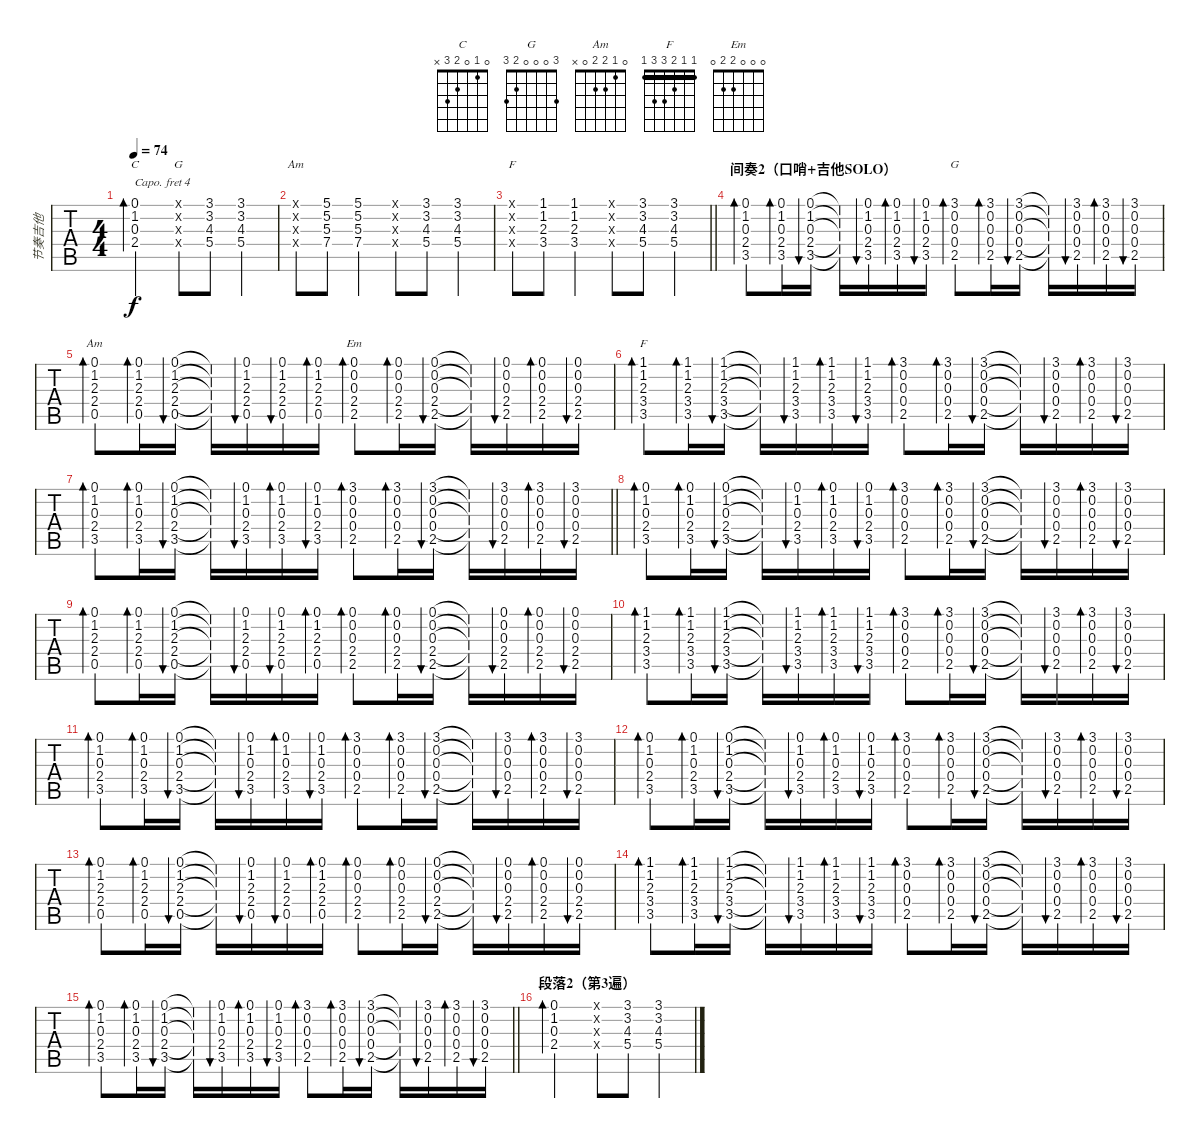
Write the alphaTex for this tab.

\track ("节奏吉他" "节奏吉他") {instrument electricguitarmuted}
\staff {tabs}
\capo 4
\tuning (E4 B3 G3 D3 A2 E2) {hide}
\chord ("C" 0 1 0 2 3 x)
\chord ("G" 3 3 4 5 x x) {barre 3}
\chord ("Am" 5 5 5 7 0 x) {firstfret 5 barre 5}
\chord ("F" 1 1 2 3 x x) {barre 1}
\chord ("G" 3 0 0 0 2 3)
\chord ("Am" 0 1 2 2 0 x)
\chord ("Em" 0 0 0 2 2 0)
\chord ("F" 1 1 2 3 3 1) {barre 1}
\ts (4 4)
\tempo 74
\clef g2
\ks c
(0.1 1.2 0.3 2.4).2{bd 120 ch "C" dy f} (0.1{x} 0.2{x} 0.3{x} 0.4{x}).8{ch "G"} (3.1 3.2 4.3 5.4).8 (3.1 3.2 4.3 5.4).4 |
(0.1{x} 0.2{x} 0.3{x} 0.4{x}).8{ch "Am"} (5.1 5.2 5.3 7.4).8 (5.1 5.2 5.3 7.4).4 (0.1{x} 0.2{x} 0.3{x} 0.4{x}).8 (3.1 3.2 4.3 5.4).8 (3.1 3.2 4.3 5.4).4 |
\barLineRight lightlight
(0.1{x} 0.2{x} 0.3{x} 0.4{x}).8{ch "F"} (1.1 1.2 2.3 3.4).8 (1.1 1.2 2.3 3.4).4 (0.1{x} 0.2{x} 0.3{x} 0.4{x}).8 (3.1 3.2 4.3 5.4).8 (3.1 3.2 4.3 5.4).4 |
\section ("" "间奏2（口哨+吉他SOLO）")
(0.1 1.2 0.3 2.4 3.5).8{bd 60} (0.1 1.2 0.3 2.4 3.5).16{bd 60} (0.1 1.2 0.3 2.4 3.5).16{bu 60} (0.1{t} 1.2{t} 0.3{t} 2.4{t} 3.5{t}).16 (0.1 1.2 0.3 2.4 3.5).16{bu 60} (0.1 1.2 0.3 2.4 3.5).16{bd 60} (0.1 1.2 0.3 2.4 3.5).16{bu 60} (3.1 0.2 0.3 0.4 2.5).8{bd 60 ch "G"} (3.1 0.2 0.3 0.4 2.5).16{bd 60} (3.1 0.2 0.3 0.4 2.5).16{bu 60} (3.1{t} 0.2{t} 0.3{t} 0.4{t} 2.5{t}).16 (3.1 0.2 0.3 0.4 2.5).16{bu 60} (3.1 0.2 0.3 0.4 2.5).16{bd 60} (3.1 0.2 0.3 0.4 2.5).16{bu 60} |
(0.1 1.2 2.3 2.4 0.5).8{bd 60 ch "Am"} (0.1 1.2 2.3 2.4 0.5).16{bd 60} (0.1 1.2 2.3 2.4 0.5).16{bu 60} (0.1{t} 1.2{t} 2.3{t} 2.4{t} 0.5{t}).16 (0.1 1.2 2.3 2.4 0.5).16{bu 60} (0.1 1.2 2.3 2.4 0.5).16{bu 60} (0.1 1.2 2.3 2.4 0.5).16{bd 60} (0.1 0.2 0.3 2.4 2.5).8{bd 60 ch "Em"} (0.1 0.2 0.3 2.4 2.5).16{bd 60} (0.1 0.2 0.3 2.4 2.5).16{bu 60} (0.1{t} 0.2{t} 0.3{t} 2.4{t} 2.5{t}).16 (0.1 0.2 0.3 2.4 2.5).16{bu 60} (0.1 0.2 0.3 2.4 2.5).16{bd 60} (0.1 0.2 0.3 2.4 2.5).16{bu 60} |
(1.1 1.2 2.3 3.4 3.5).8{bd 60 ch "F"} (1.1 1.2 2.3 3.4 3.5).16{bd 60} (1.1 1.2 2.3 3.4 3.5).16{bu 60} (1.1{t} 1.2{t} 2.3{t} 3.4{t} 3.5{t}).16 (1.1 1.2 2.3 3.4 3.5).16{bu 60} (1.1 1.2 2.3 3.4 3.5).16{bd 60} (1.1 1.2 2.3 3.4 3.5).16{bu 60} (3.1 0.2 0.3 0.4 2.5).8{bd 60} (3.1 0.2 0.3 0.4 2.5).16{bd 60} (3.1 0.2 0.3 0.4 2.5).16{bu 60} (3.1{t} 0.2{t} 0.3{t} 0.4{t} 2.5{t}).16 (3.1 0.2 0.3 0.4 2.5).16{bu 60} (3.1 0.2 0.3 0.4 2.5).16{bd 60} (3.1 0.2 0.3 0.4 2.5).16{bu 60} |
\barLineRight lightlight
(0.1 1.2 0.3 2.4 3.5).8{bd 60} (0.1 1.2 0.3 2.4 3.5).16{bd 60} (0.1 1.2 0.3 2.4 3.5).16{bu 60} (0.1{t} 1.2{t} 0.3{t} 2.4{t} 3.5{t}).16 (0.1 1.2 0.3 2.4 3.5).16{bu 60} (0.1 1.2 0.3 2.4 3.5).16{bd 60} (0.1 1.2 0.3 2.4 3.5).16{bu 60} (3.1 0.2 0.3 0.4 2.5).8{bd 60} (3.1 0.2 0.3 0.4 2.5).16{bd 60} (3.1 0.2 0.3 0.4 2.5).16{bu 60} (3.1{t} 0.2{t} 0.3{t} 0.4{t} 2.5{t}).16 (3.1 0.2 0.3 0.4 2.5).16{bu 60} (3.1 0.2 0.3 0.4 2.5).16{bd 60} (3.1 0.2 0.3 0.4 2.5).16{bu 60} |
(0.1 1.2 0.3 2.4 3.5).8{bd 60} (0.1 1.2 0.3 2.4 3.5).16{bd 60} (0.1 1.2 0.3 2.4 3.5).16{bu 60} (0.1{t} 1.2{t} 0.3{t} 2.4{t} 3.5{t}).16 (0.1 1.2 0.3 2.4 3.5).16{bu 60} (0.1 1.2 0.3 2.4 3.5).16{bd 60} (0.1 1.2 0.3 2.4 3.5).16{bu 60} (3.1 0.2 0.3 0.4 2.5).8{bd 60} (3.1 0.2 0.3 0.4 2.5).16{bd 60} (3.1 0.2 0.3 0.4 2.5).16{bu 60} (3.1{t} 0.2{t} 0.3{t} 0.4{t} 2.5{t}).16 (3.1 0.2 0.3 0.4 2.5).16{bu 60} (3.1 0.2 0.3 0.4 2.5).16{bd 60} (3.1 0.2 0.3 0.4 2.5).16{bu 60} |
(0.1 1.2 2.3 2.4 0.5).8{bd 60} (0.1 1.2 2.3 2.4 0.5).16{bd 60} (0.1 1.2 2.3 2.4 0.5).16{bu 60} (0.1{t} 1.2{t} 2.3{t} 2.4{t} 0.5{t}).16 (0.1 1.2 2.3 2.4 0.5).16{bu 60} (0.1 1.2 2.3 2.4 0.5).16{bu 60} (0.1 1.2 2.3 2.4 0.5).16{bd 60} (0.1 0.2 0.3 2.4 2.5).8{bd 60} (0.1 0.2 0.3 2.4 2.5).16{bd 60} (0.1 0.2 0.3 2.4 2.5).16{bu 60} (0.1{t} 0.2{t} 0.3{t} 2.4{t} 2.5{t}).16 (0.1 0.2 0.3 2.4 2.5).16{bu 60} (0.1 0.2 0.3 2.4 2.5).16{bd 60} (0.1 0.2 0.3 2.4 2.5).16{bu 60} |
(1.1 1.2 2.3 3.4 3.5).8{bd 60} (1.1 1.2 2.3 3.4 3.5).16{bd 60} (1.1 1.2 2.3 3.4 3.5).16{bu 60} (1.1{t} 1.2{t} 2.3{t} 3.4{t} 3.5{t}).16 (1.1 1.2 2.3 3.4 3.5).16{bu 60} (1.1 1.2 2.3 3.4 3.5).16{bd 60} (1.1 1.2 2.3 3.4 3.5).16{bu 60} (3.1 0.2 0.3 0.4 2.5).8{bd 60} (3.1 0.2 0.3 0.4 2.5).16{bd 60} (3.1 0.2 0.3 0.4 2.5).16{bu 60} (3.1{t} 0.2{t} 0.3{t} 0.4{t} 2.5{t}).16 (3.1 0.2 0.3 0.4 2.5).16{bu 60} (3.1 0.2 0.3 0.4 2.5).16{bd 60} (3.1 0.2 0.3 0.4 2.5).16{bu 60} |
(0.1 1.2 0.3 2.4 3.5).8{bd 60} (0.1 1.2 0.3 2.4 3.5).16{bd 60} (0.1 1.2 0.3 2.4 3.5).16{bu 60} (0.1{t} 1.2{t} 0.3{t} 2.4{t} 3.5{t}).16 (0.1 1.2 0.3 2.4 3.5).16{bu 60} (0.1 1.2 0.3 2.4 3.5).16{bd 60} (0.1 1.2 0.3 2.4 3.5).16{bu 60} (3.1 0.2 0.3 0.4 2.5).8{bd 60} (3.1 0.2 0.3 0.4 2.5).16{bd 60} (3.1 0.2 0.3 0.4 2.5).16{bu 60} (3.1{t} 0.2{t} 0.3{t} 0.4{t} 2.5{t}).16 (3.1 0.2 0.3 0.4 2.5).16{bu 60} (3.1 0.2 0.3 0.4 2.5).16{bd 60} (3.1 0.2 0.3 0.4 2.5).16{bu 60} |
(0.1 1.2 0.3 2.4 3.5).8{bd 60} (0.1 1.2 0.3 2.4 3.5).16{bd 60} (0.1 1.2 0.3 2.4 3.5).16{bu 60} (0.1{t} 1.2{t} 0.3{t} 2.4{t} 3.5{t}).16 (0.1 1.2 0.3 2.4 3.5).16{bu 60} (0.1 1.2 0.3 2.4 3.5).16{bd 60} (0.1 1.2 0.3 2.4 3.5).16{bu 60} (3.1 0.2 0.3 0.4 2.5).8{bd 60} (3.1 0.2 0.3 0.4 2.5).16{bd 60} (3.1 0.2 0.3 0.4 2.5).16{bu 60} (3.1{t} 0.2{t} 0.3{t} 0.4{t} 2.5{t}).16 (3.1 0.2 0.3 0.4 2.5).16{bu 60} (3.1 0.2 0.3 0.4 2.5).16{bd 60} (3.1 0.2 0.3 0.4 2.5).16{bu 60} |
(0.1 1.2 2.3 2.4 0.5).8{bd 60} (0.1 1.2 2.3 2.4 0.5).16{bd 60} (0.1 1.2 2.3 2.4 0.5).16{bu 60} (0.1{t} 1.2{t} 2.3{t} 2.4{t} 0.5{t}).16 (0.1 1.2 2.3 2.4 0.5).16{bu 60} (0.1 1.2 2.3 2.4 0.5).16{bu 60} (0.1 1.2 2.3 2.4 0.5).16{bd 60} (0.1 0.2 0.3 2.4 2.5).8{bd 60} (0.1 0.2 0.3 2.4 2.5).16{bd 60} (0.1 0.2 0.3 2.4 2.5).16{bu 60} (0.1{t} 0.2{t} 0.3{t} 2.4{t} 2.5{t}).16 (0.1 0.2 0.3 2.4 2.5).16{bu 60} (0.1 0.2 0.3 2.4 2.5).16{bd 60} (0.1 0.2 0.3 2.4 2.5).16{bu 60} |
(1.1 1.2 2.3 3.4 3.5).8{bd 60} (1.1 1.2 2.3 3.4 3.5).16{bd 60} (1.1 1.2 2.3 3.4 3.5).16{bu 60} (1.1{t} 1.2{t} 2.3{t} 3.4{t} 3.5{t}).16 (1.1 1.2 2.3 3.4 3.5).16{bu 60} (1.1 1.2 2.3 3.4 3.5).16{bd 60} (1.1 1.2 2.3 3.4 3.5).16{bu 60} (3.1 0.2 0.3 0.4 2.5).8{bd 60} (3.1 0.2 0.3 0.4 2.5).16{bd 60} (3.1 0.2 0.3 0.4 2.5).16{bu 60} (3.1{t} 0.2{t} 0.3{t} 0.4{t} 2.5{t}).16 (3.1 0.2 0.3 0.4 2.5).16{bu 60} (3.1 0.2 0.3 0.4 2.5).16{bd 60} (3.1 0.2 0.3 0.4 2.5).16{bu 60} |
\barLineRight lightlight
(0.1 1.2 0.3 2.4 3.5).8{bd 60} (0.1 1.2 0.3 2.4 3.5).16{bd 60} (0.1 1.2 0.3 2.4 3.5).16{bu 60} (0.1{t} 1.2{t} 0.3{t} 2.4{t} 3.5{t}).16 (0.1 1.2 0.3 2.4 3.5).16{bu 60} (0.1 1.2 0.3 2.4 3.5).16{bd 60} (0.1 1.2 0.3 2.4 3.5).16{bu 60} (3.1 0.2 0.3 0.4 2.5).8{bd 60} (3.1 0.2 0.3 0.4 2.5).16{bd 60} (3.1 0.2 0.3 0.4 2.5).16{bu 60} (3.1{t} 0.2{t} 0.3{t} 0.4{t} 2.5{t}).16 (3.1 0.2 0.3 0.4 2.5).16{bu 60} (3.1 0.2 0.3 0.4 2.5).16{bd 60} (3.1 0.2 0.3 0.4 2.5).16{bu 60} |
\section ("" "段落2（第3遍）")
(0.1 1.2 0.3 2.4).2{bd 120} (0.1{x} 0.2{x} 0.3{x} 0.4{x}).8 (3.1 3.2 4.3 5.4).8 (3.1 3.2 4.3 5.4).4
